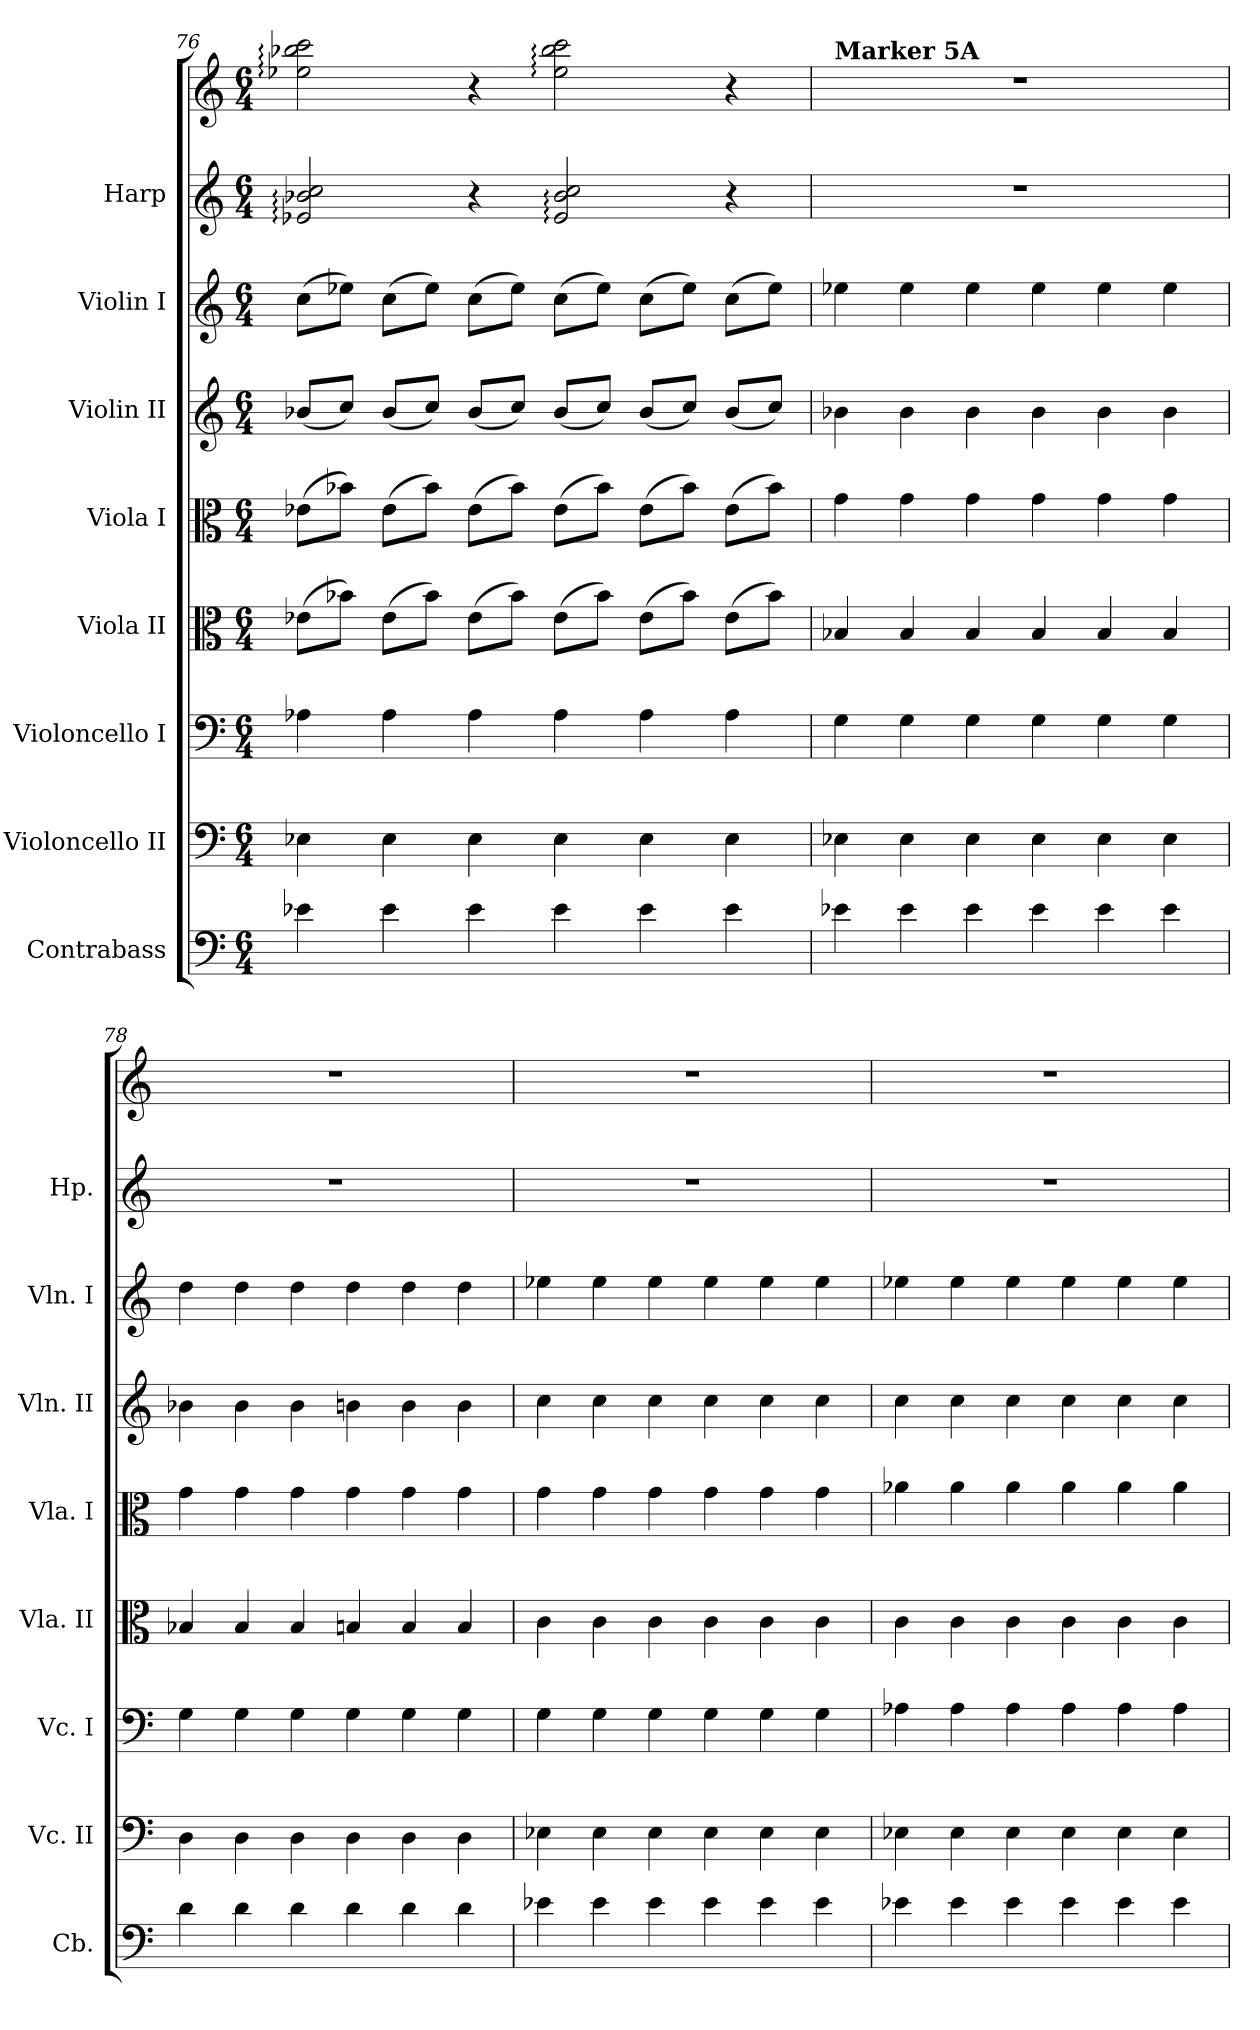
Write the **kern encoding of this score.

**kern	**kern	**kern	**kern	**kern	**kern	**kern	**kern	**kern
*part8	*part7	*part6	*part5	*part4	*part3	*part2	*part1	*part1
*staff9	*staff8	*staff7	*staff6	*staff5	*staff4	*staff3	*staff2	*staff1
*I"Contrabass	*I"Violoncello II	*I"Violoncello I	*I"Viola II	*I"Viola I	*I"Violin II	*I"Violin I	*I"Harp	*
*I'Cb.	*I'Vc. II	*I'Vc. I	*I'Vla. II	*I'Vla. I	*I'Vln. II	*I'Vln. I	*I'Hp.	*
*clefF4	*clefF4	*clefF4	*clefC3	*clefC3	*clefG2	*clefG2	*clefG2	*clefG2
*ITrd7c12	*	*	*	*	*	*	*	*
*k[]	*k[]	*k[]	*k[]	*k[]	*k[]	*k[]	*k[]	*k[]
*M6/4	*M6/4	*M6/4	*M6/4	*M6/4	*M6/4	*M6/4	*M6/4	*M6/4
=76	=76	=76	=76	=76	=76	=76	=76	=76
4E-X\	4E-X\	4A-X\	(8e-X\L	(8e-X\L	(8b-X/L	(8cc\L	2e-X/: 2b-X/: 2cc/:	2ee-X\: 2bb-X\: 2ccc\:
.	.	.	8b-X\J)	8b-X\J)	8cc/J)	8ee-X\J)	.	.
4E-\	4E-\	4A-\	(8e-\L	(8e-\L	(8b-/L	(8cc\L	.	.
.	.	.	8b-\J)	8b-\J)	8cc/J)	8ee-\J)	.	.
4E-\	4E-\	4A-\	(8e-\L	(8e-\L	(8b-/L	(8cc\L	4r	4r
.	.	.	8b-\J)	8b-\J)	8cc/J)	8ee-\J)	.	.
4E-\	4E-\	4A-\	(8e-\L	(8e-\L	(8b-/L	(8cc\L	2e-/: 2b-/: 2cc/:	2ee-\: 2bb-\: 2ccc\:
.	.	.	8b-\J)	8b-\J)	8cc/J)	8ee-\J)	.	.
4E-\	4E-\	4A-\	(8e-\L	(8e-\L	(8b-/L	(8cc\L	.	.
.	.	.	8b-\J)	8b-\J)	8cc/J)	8ee-\J)	.	.
4E-\	4E-\	4A-\	(8e-\L	(8e-\L	(8b-/L	(8cc\L	4r	4r
.	.	.	8b-\J)	8b-\J)	8cc/J)	8ee-\J)	.	.
!!LO:LB:g=z
=77	=77	=77	=77	=77	=77	=77	=77	=77
!	!	!	!	!	!	!	!	!LO:TX:a:B:t=Marker 5A
4E-X\	4E-X\	4G\	4B-X/	4g\	4b-X\	4ee-X\	1.r	1.r
4E-\	4E-\	4G\	4B-/	4g\	4b-\	4ee-\	.	.
4E-\	4E-\	4G\	4B-/	4g\	4b-\	4ee-\	.	.
4E-\	4E-\	4G\	4B-/	4g\	4b-\	4ee-\	.	.
4E-\	4E-\	4G\	4B-/	4g\	4b-\	4ee-\	.	.
4E-\	4E-\	4G\	4B-/	4g\	4b-\	4ee-\	.	.
=78	=78	=78	=78	=78	=78	=78	=78	=78
4D\	4D\	4G\	4B-X/	4g\	4b-X\	4dd\	1.r	1.r
4D\	4D\	4G\	4B-/	4g\	4b-\	4dd\	.	.
4D\	4D\	4G\	4B-/	4g\	4b-\	4dd\	.	.
4D\	4D\	4G\	4Bn/	4g\	4bn\	4dd\	.	.
4D\	4D\	4G\	4B/	4g\	4b\	4dd\	.	.
4D\	4D\	4G\	4B/	4g\	4b\	4dd\	.	.
=79	=79	=79	=79	=79	=79	=79	=79	=79
4E-X\	4E-X\	4G\	4c\	4g\	4cc\	4ee-X\	1.r	1.r
4E-\	4E-\	4G\	4c\	4g\	4cc\	4ee-\	.	.
4E-\	4E-\	4G\	4c\	4g\	4cc\	4ee-\	.	.
4E-\	4E-\	4G\	4c\	4g\	4cc\	4ee-\	.	.
4E-\	4E-\	4G\	4c\	4g\	4cc\	4ee-\	.	.
4E-\	4E-\	4G\	4c\	4g\	4cc\	4ee-\	.	.
=80	=80	=80	=80	=80	=80	=80	=80	=80
4E-X\	4E-X\	4A-X\	4c\	4a-X\	4cc\	4ee-X\	1.r	1.r
4E-\	4E-\	4A-\	4c\	4a-\	4cc\	4ee-\	.	.
4E-\	4E-\	4A-\	4c\	4a-\	4cc\	4ee-\	.	.
4E-\	4E-\	4A-\	4c\	4a-\	4cc\	4ee-\	.	.
4E-\	4E-\	4A-\	4c\	4a-\	4cc\	4ee-\	.	.
4E-\	4E-\	4A-\	4c\	4a-\	4cc\	4ee-\	.	.
=	=	=	=	=	=	=	=	=
*-	*-	*-	*-	*-	*-	*-	*-	*-
